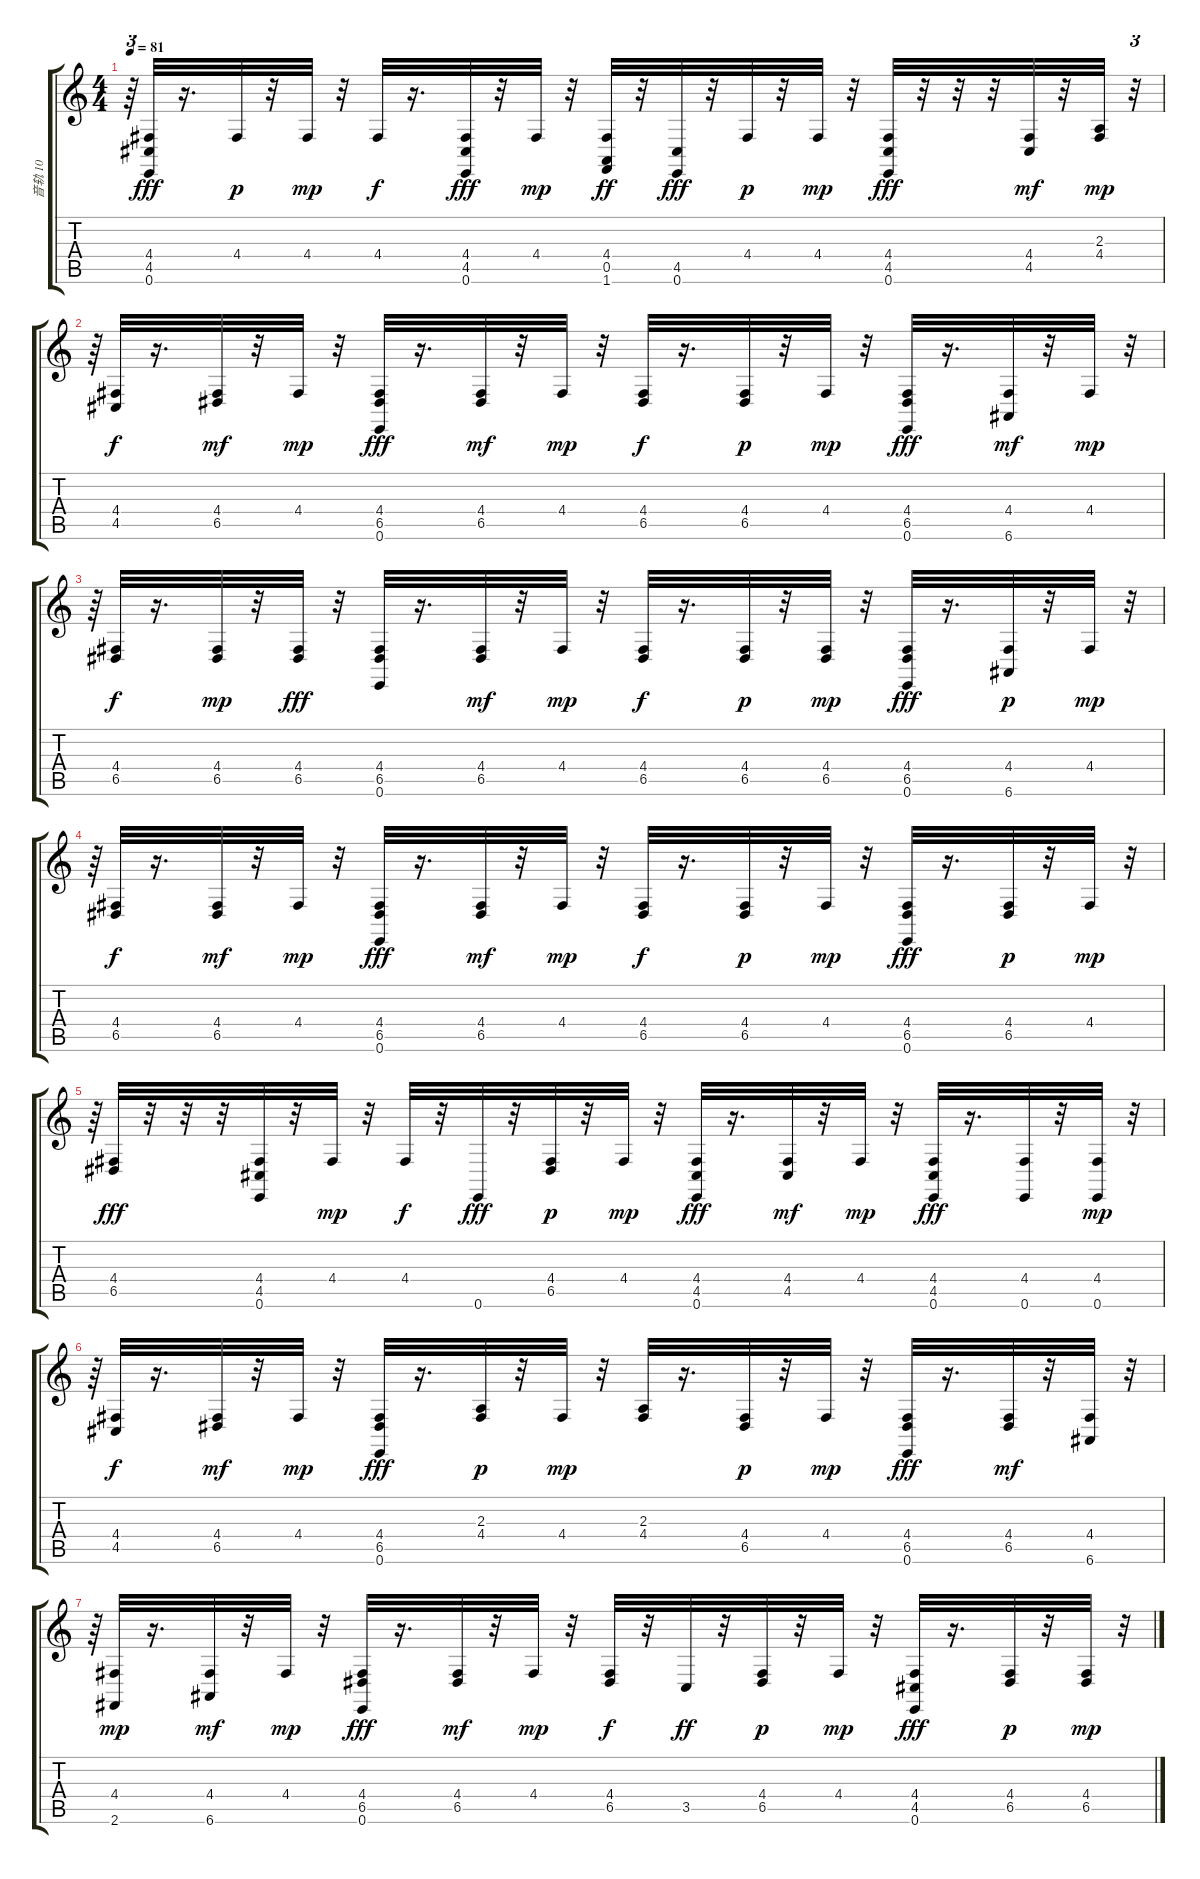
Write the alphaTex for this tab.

\track ("音轨 10" "音轨 10") {instrument acousticgrandpiano}
\staff {score tabs}
\tuning (E4 B3 G3 D3 A2 E2) {hide}
\ts (4 4)
\tempo 81
\clef g2
\ks c
r.64{tu (3 2) dy mp} (4.4 4.5 0.6).32{dy fff} r.16{d} 4.4.32{dy p} r.32 4.4.32{dy mp} r.32 4.4.32{dy f} r.16{d} (4.4 4.5 0.6).32{dy fff} r.32 4.4.32{dy mp} r.32 (4.4 0.5 1.6).32{dy ff} r.32 (4.5 0.6).32{dy fff} r.32 4.4.32{dy p} r.32 4.4.32{dy mp} r.32 (4.4 4.5 0.6).32{dy fff} r.32 r.32 r.32 (4.4 4.5).32{dy mf} r.32 (2.3 4.4).32{dy mp} r.32{tu (3 2)} |
r.64{tu (3 2)} (4.4 4.5).32{dy f} r.16{d} (4.4 6.5).32{dy mf} r.32 4.4.32{dy mp} r.32 (4.4 6.5 0.6).32{dy fff} r.16{d} (4.4 6.5).32{dy mf} r.32 4.4.32{dy mp} r.32 (4.4 6.5).32{dy f} r.16{d} (4.4 6.5).32{dy p} r.32 4.4.32{dy mp} r.32 (4.4 6.5 0.6).32{dy fff} r.16{d} (4.4 6.6).32{dy mf} r.32 4.4.32{dy mp} r.32{tu (3 2)} |
r.64{tu (3 2)} (4.4 6.5).32{dy f} r.16{d} (4.4 6.5).32{dy mp} r.32 (4.4 6.5).32{dy fff} r.32 (4.4 6.5 0.6).32 r.16{d} (4.4 6.5).32{dy mf} r.32 4.4.32{dy mp} r.32 (4.4 6.5).32{dy f} r.16{d} (4.4 6.5).32{dy p} r.32 (4.4 6.5).32{dy mp} r.32 (4.4 6.5 0.6).32{dy fff} r.16{d} (4.4 6.6).32{dy p} r.32 4.4.32{dy mp} r.32{tu (3 2)} |
r.64{tu (3 2)} (4.4 6.5).32{dy f} r.16{d} (4.4 6.5).32{dy mf} r.32 4.4.32{dy mp} r.32 (4.4 6.5 0.6).32{dy fff} r.16{d} (4.4 6.5).32{dy mf} r.32 4.4.32{dy mp} r.32 (4.4 6.5).32{dy f} r.16{d} (4.4 6.5).32{dy p} r.32 4.4.32{dy mp} r.32 (4.4 6.5 0.6).32{dy fff} r.16{d} (4.4 6.5).32{dy p} r.32 4.4.32{dy mp} r.32{tu (3 2)} |
r.64{tu (3 2)} (4.4 6.5).32{dy fff} r.32 r.32 r.32 (4.4 4.5 0.6).32 r.32 4.4.32{dy mp} r.32 4.4.32{dy f} r.32 0.6.32{dy fff} r.32 (4.4 6.5).32{dy p} r.32 4.4.32{dy mp} r.32 (4.4 4.5 0.6).32{dy fff} r.16{d} (4.4 4.5).32{dy mf} r.32 4.4.32{dy mp} r.32 (4.4 4.5 0.6).32{dy fff} r.16{d} (4.4 0.6).32 r.32 (4.4 0.6).32{dy mp} r.32{tu (3 2)} |
r.64{tu (3 2)} (4.4 4.5).32{dy f} r.16{d} (4.4 6.5).32{dy mf} r.32 4.4.32{dy mp} r.32 (4.4 6.5 0.6).32{dy fff} r.16{d} (2.3 4.4).32{dy p} r.32 4.4.32{dy mp} r.32 (2.3 4.4).32 r.16{d} (4.4 6.5).32{dy p} r.32 4.4.32{dy mp} r.32 (4.4 6.5 0.6).32{dy fff} r.16{d} (4.4 6.5).32{dy mf} r.32 (4.4 6.6).32 r.32{tu (3 2)} |
r.64{tu (3 2)} (4.4 2.6).32{dy mp} r.16{d} (4.4 6.6).32{dy mf} r.32 4.4.32{dy mp} r.32 (4.4 6.5 0.6).32{dy fff} r.16{d} (4.4 6.5).32{dy mf} r.32 4.4.32{dy mp} r.32 (4.4 6.5).32{dy f} r.32 3.5.32{dy ff} r.32 (4.4 6.5).32{dy p} r.32 4.4.32{dy mp} r.32 (4.4 4.5 0.6).32{dy fff} r.16{d} (4.4 6.5).32{dy p} r.32 (4.4 6.5).32{dy mp} r.32{tu (3 2)}
